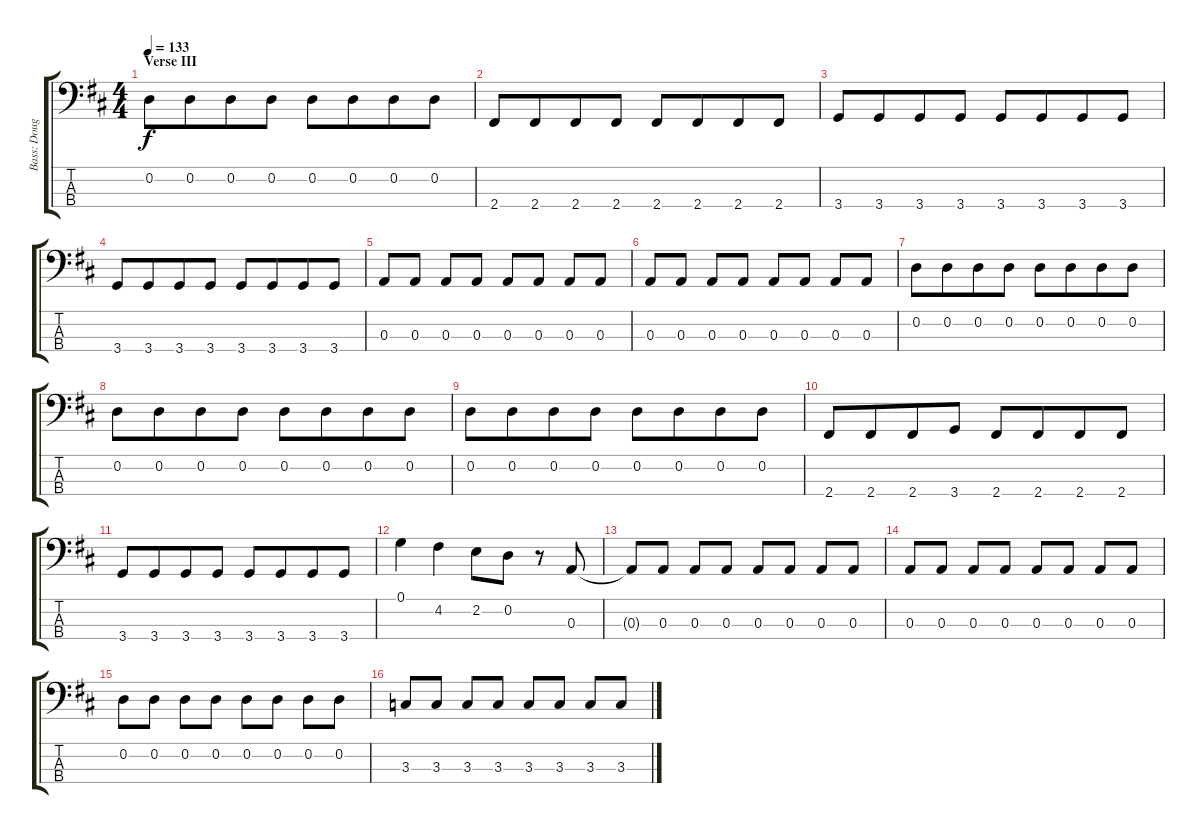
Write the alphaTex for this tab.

\track ("Bass: Doug" "Bass: Doug") {instrument electricbassfinger}
\staff {score tabs}
\tuning (G2 D2 A1 E1) {hide}
\ts (4 4)
\section ("" "Verse III")
\tempo 133
\clef f4
\ks d
0.2.8{dy f} 0.2.8{beam merge} 0.2.8 0.2.8 0.2.8 0.2.8{beam merge} 0.2.8 0.2.8 |
2.4.8 2.4.8{beam merge} 2.4.8 2.4.8 2.4.8 2.4.8{beam merge} 2.4.8 2.4.8 |
3.4.8 3.4.8{beam merge} 3.4.8 3.4.8 3.4.8 3.4.8{beam merge} 3.4.8 3.4.8 |
3.4.8 3.4.8{beam merge} 3.4.8 3.4.8 3.4.8 3.4.8{beam merge} 3.4.8 3.4.8 |
0.3.8 0.3.8 0.3.8 0.3.8 0.3.8 0.3.8 0.3.8 0.3.8 |
0.3.8 0.3.8 0.3.8 0.3.8 0.3.8 0.3.8 0.3.8 0.3.8 |
0.2.8 0.2.8{beam merge} 0.2.8 0.2.8 0.2.8 0.2.8{beam merge} 0.2.8 0.2.8 |
0.2.8 0.2.8{beam merge} 0.2.8 0.2.8 0.2.8 0.2.8{beam merge} 0.2.8 0.2.8 |
0.2.8 0.2.8{beam merge} 0.2.8 0.2.8 0.2.8 0.2.8{beam merge} 0.2.8 0.2.8 |
2.4.8 2.4.8{beam merge} 2.4.8 3.4.8 2.4.8 2.4.8{beam merge} 2.4.8 2.4.8 |
3.4.8 3.4.8{beam merge} 3.4.8 3.4.8 3.4.8 3.4.8{beam merge} 3.4.8 3.4.8 |
0.1.4 4.2.4 2.2.8 0.2.8 r.8 0.3.8 |
0.3{t}.8 0.3.8 0.3.8 0.3.8 0.3.8 0.3.8 0.3.8 0.3.8 |
0.3.8 0.3.8 0.3.8 0.3.8 0.3.8 0.3.8 0.3.8 0.3.8 |
0.2.8 0.2.8 0.2.8 0.2.8 0.2.8 0.2.8 0.2.8 0.2.8 |
3.3.8 3.3.8 3.3.8 3.3.8 3.3.8 3.3.8 3.3.8 3.3.8
